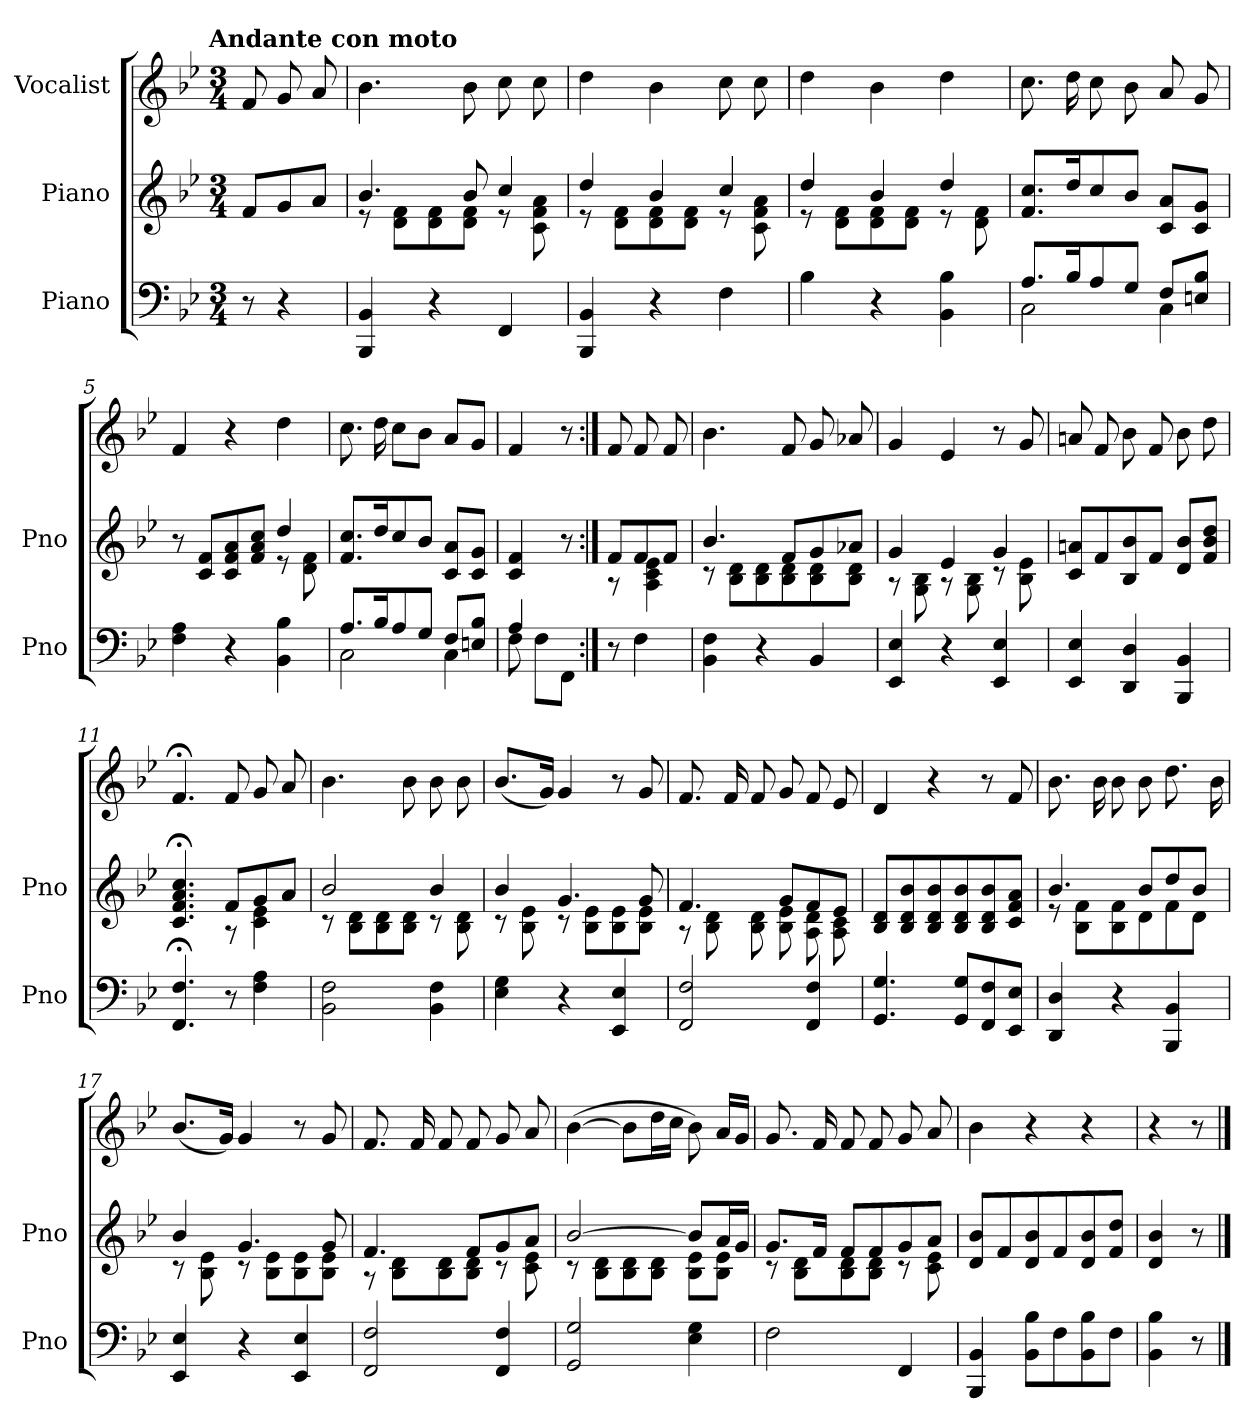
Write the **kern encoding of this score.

**kern	**kern	**kern
*part3	*part2	*part1
*staff3	*staff2	*staff1
*I"Piano	*I"Piano	*I"Vocalist
*I'Pno	*I'Pno	*
*clefF4	*clefG2	*clefG2
*k[b-e-]	*k[b-e-]	*k[b-e-]
*B-:	*B-:	*B-:
!!LO:TX:omd:t=Andante con moto
*M3/4	*M3/4	*M3/4
*MM72	*MM72	*MM72
=	=	=
8r	8fL	8f
4r	8g	8g
.	8aJ	8a
=1	=1	=1
*	*^	*
4BBB- 4BB-	4.b-	8r	4.b-
.	.	8d 8fL	.
4r	.	8d 8f	.
.	8b-	8d 8fJ	8b-
4FF	4cc	8r	8cc
.	.	8c 8f 8a	8cc
=2	=2	=2	=2
4BBB- 4BB-	4dd	8r	4dd
.	.	8d 8fL	.
4r	4b-	8d 8f	4b-
.	.	8d 8fJ	.
4F	4cc	8r	8cc
.	.	8c 8f 8a	8cc
=3	=3	=3	=3
4B-	4dd	8r	4dd
.	.	8d 8fL	.
4r	4b-	8d 8f	4b-
.	.	8d 8fJ	.
4BB- 4B-	4dd	8r	4dd
.	.	8d 8f	.
*	*v	*v	*
=4	=4	=4
*^	*	*
8.AL	2C	8.f 8.ccL	8.cc
16B-K	.	16ddK	16dd
8A	.	8cc	8cc
8GJ	.	8b-J	8b-
8FL	4C	8c 8aL	8a
8En 8B-J	.	8c 8gJ	8g
*v	*v	*	*
=5	=5	=5
*	*^	*
4F 4A	8r	2ryy	4f
.	8c 8fL	.	.
4r	8c 8f 8a	.	4r
.	8f 8a 8ccJ	.	.
4BB- 4B-	4dd	8r	4dd
.	.	8d 8f	.
*	*v	*v	*
=6	=6	=6
*^	*	*
8.AL	2C	8.f 8.ccL	8.cc
16B-K	.	16ddK	16dd
8A	.	8cc	8ccL
8GJ	.	8b-J	8b-J
8FL	4C	8c 8aL	8aL
8En 8B-J	.	8c 8gJ	8gJ
=7	=7	=7	=7
4A	8F	4c 4f	4f
.	8FL	.	.
8ryy	8FFJ	8r	8r
*v	*v	*	*
=:|!	=:|!	=:|!
*	*^	*
8r	8fL	8r	8f
4F	8f	4A 4c 4e-	8f
.	8fJ	.	8f
=8	=8	=8	=8
4BB- 4F	4.b-	8r	4.b-
.	.	8B- 8dL	.
4r	.	8B- 8d	.
.	8fL	8B- 8d	8f
4BB-	8g	8B- 8d	8g
.	8a-XJ	8B- 8dJ	8a-X
=9	=9	=9	=9
4EE- 4E-	4g	8r	4g
.	.	8G 8B-	.
4r	4e-	8r	4e-
.	.	8G 8B-	.
4EE- 4E-	4g	8r	8r
.	.	8B- 8e-	8g
*	*v	*v	*
=10	=10	=10
4EE- 4E-	8c 8anL	8an
.	8f	8f
4DD 4D	8B- 8b-	8b-
.	8fJ	8f
4BBB- 4BB-	8d 8b-L	8b-
.	8f 8b- 8ddJ	8dd
=11	=11	=11
*	*^	*
4.FF;< 4.F;<	4.c;< 4.f;< 4.a;< 4.cc;<	4.ryy	4.f;<
8r	8fL	8r	8f
4F 4A	8g	4c 4e-	8g
.	8aJ	.	8a
=12	=12	=12	=12
2BB- 2F	2b-	8r	4.b-
.	.	8B- 8dL	.
.	.	8B- 8d	.
.	.	8B- 8dJ	8b-
4BB- 4F	4b-	8r	8b-
.	.	8B- 8d	8b-
=13	=13	=13	=13
4E- 4G	4b-	8r	(8.b-L
.	.	8B- 8e-	.
.	.	.	16gJk)
4r	4.g	8r	4g
.	.	8B- 8e-L	.
4EE- 4E-	.	8B- 8e-	8r
.	8g	8B- 8e-J	8g
=14	=14	=14	=14
2FF 2F	4.f	8r	8.f
.	.	8B- 8d	.
.	.	.	16f
.	.	8B- 8d	8f
.	8gL	8B- 8e-	8g
4FF 4F	8f	8A 8d	8f
.	8e-J	8A 8c	8e-
*	*v	*v	*
=15	=15	=15
4.GG 4.G	8B- 8dL	4d
.	8B- 8d 8b-	.
.	8B- 8d 8b-	4r
8GG 8GL	8B- 8d 8b-	.
8FF 8F	8B- 8d 8b-	8r
8EE- 8E-J	8c 8f 8aJ	8f
=16	=16	=16
*	*^	*
4DD 4D	4.b-	8r	8.b-
.	.	8B- 8fL	.
.	.	.	16b-
4r	.	8B- 8f	8b-
.	8b-L	8d	8b-
4BBB- 4BB-	8dd	8f	8.dd
.	8b-J	8dJ	.
.	.	.	16b-
=17	=17	=17	=17
4EE- 4E-	4b-	8r	(8.b-L
.	.	8B- 8e-	.
.	.	.	16gJk)
4r	4.g	8r	4g
.	.	8B- 8e-L	.
4EE- 4E-	.	8B- 8e-	8r
.	8g	8B- 8e-J	8g
=18	=18	=18	=18
2FF 2F	4.f	8r	8.f
.	.	8B- 8dL	.
.	.	.	16f
.	.	8B- 8d	8f
.	8fL	8B- 8dJ	8f
4FF 4F	8g	8r	8g
.	8aJ	8c 8e-	8a
=19	=19	=19	=19
2GG 2G	[2b-	8r	([4b-
.	.	8B- 8dL	.
.	.	8B- 8d	8b-L]
.	.	8B- 8dJ	16ddL
.	.	.	16ccJJ
4E- 4G	8b-L]	8B- 8e-L	8b-)
.	16aL	8B- 8e-J	16aLL
.	16gJJ	.	16gJJ
=20	=20	=20	=20
2F	8.gL	8r	8.g
.	.	8B- 8dL	.
.	16fJk	.	16f
.	8fL	8B- 8d	8f
.	8f	8B- 8dJ	8f
4FF	8g	8r	8g
.	8aJ	8c 8e-	8a
*	*v	*v	*
=21	=21	=21
4BBB- 4BB-	8d 8b-L	4b-
.	8f	.
8BB- 8B-L	8d 8b-	4r
8F	8f	.
8BB- 8B-	8d 8b-	4r
8FJ	8f 8ddJ	.
=22	=22	=22
4BB- 4B-	4d 4b-	4r
8r	8r	8r
==	==	==
*-	*-	*-
